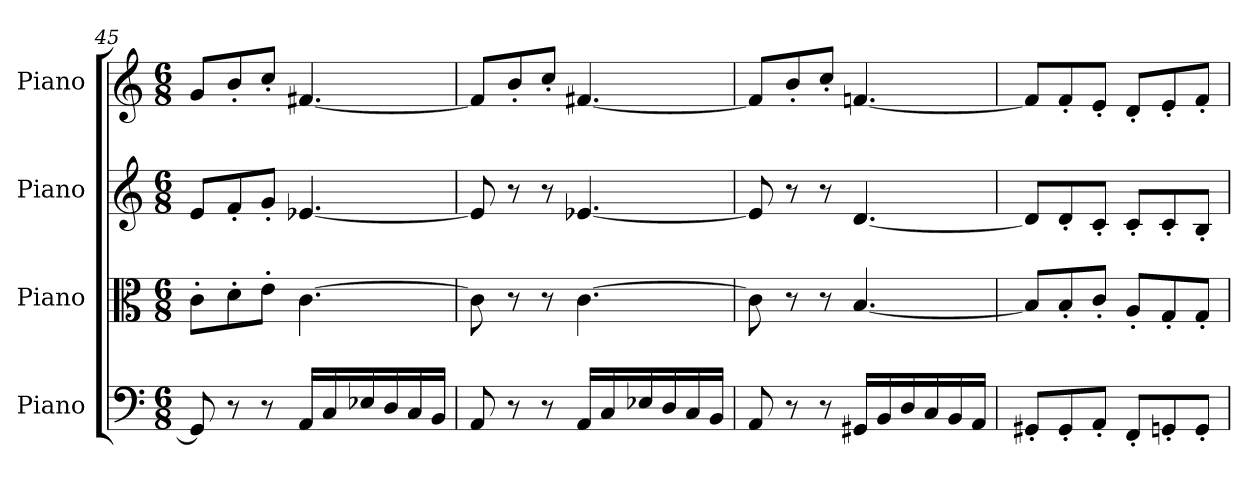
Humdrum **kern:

**kern	**kern	**kern	**kern
*part4	*part3	*part2	*part1
*staff4	*staff3	*staff2	*staff1
*I"Piano	*I"Piano	*I"Piano	*I"Piano
*I'Pno	*I'Pno	*I'Pno	*I'Pno
*clefF4	*clefC3	*clefG2	*clefG2
*k[]	*k[]	*k[]	*k[]
*M6/8	*M6/8	*M6/8	*M6/8
=45	=45	=45	=45
8GG/]	8c'\L	8e/L	8g/L
8r	8d'\	8f'/	8b'/
8r	8e'\J	8g'/J	8cc'/J
16AA/LL	[4.c\	[4.e-X/	[4.f#X/
16C/	.	.	.
16E-X/	.	.	.
16D/	.	.	.
16C/	.	.	.
16BB/JJ	.	.	.
=46	=46	=46	=46
8AA/	8c\]	8e-/]	8f#/L]
8r	8r	8r	8b'/
8r	8r	8r	8cc'/J
16AA/LL	[4.c\	[4.e-X/	[4.f#X/
16C/	.	.	.
16E-X/	.	.	.
16D/	.	.	.
16C/	.	.	.
16BB/JJ	.	.	.
!!LO:PB:g=z
=47	=47	=47	=47
8AA/	8c\]	8e-/]	8f#/L]
8r	8r	8r	8b'/
8r	8r	8r	8cc'/J
16GG#X/LL	[4.B/	[4.d/	[4.fn/
16BB/	.	.	.
16D/	.	.	.
16C/	.	.	.
16BB/	.	.	.
16AA/JJ	.	.	.
=48	=48	=48	=48
8GG#X'/L	8B/L]	8d/L]	8f/L]
8GG#'/	8B'/	8d'/	8f'/
8AA'/J	8c'/J	8c'/J	8e'/J
8FF'/L	8A'/L	8c'/L	8d'/L
8GGn'/	8G'/	8c'/	8e'/
8GG'/J	8G'/J	8B'/J	8f'/J
=	=	=	=
*-	*-	*-	*-
